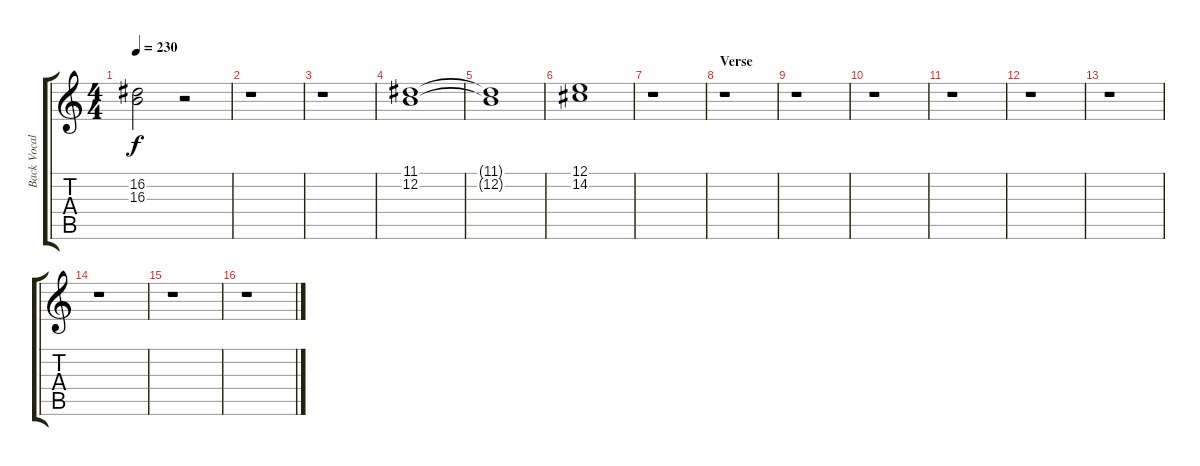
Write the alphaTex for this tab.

\track ("Back Vocals" "Back Vocal") {instrument flute}
\staff {score tabs}
\tuning (E4 B3 G3 D3 A2 E2) {hide}
\ts (4 4)
\tempo 230
\clef g2
\ks c
(16.2 16.3).2{dy f} r.2 |
r.1 |
r.1 |
(11.1 12.2).1 |
(11.1{t} 12.2{t}).1 |
(12.1 14.2).1 |
r.1 |
\section ("" "Verse")
r.1 |
r.1 |
r.1 |
r.1 |
r.1 |
r.1 |
r.1 |
r.1 |
r.1
